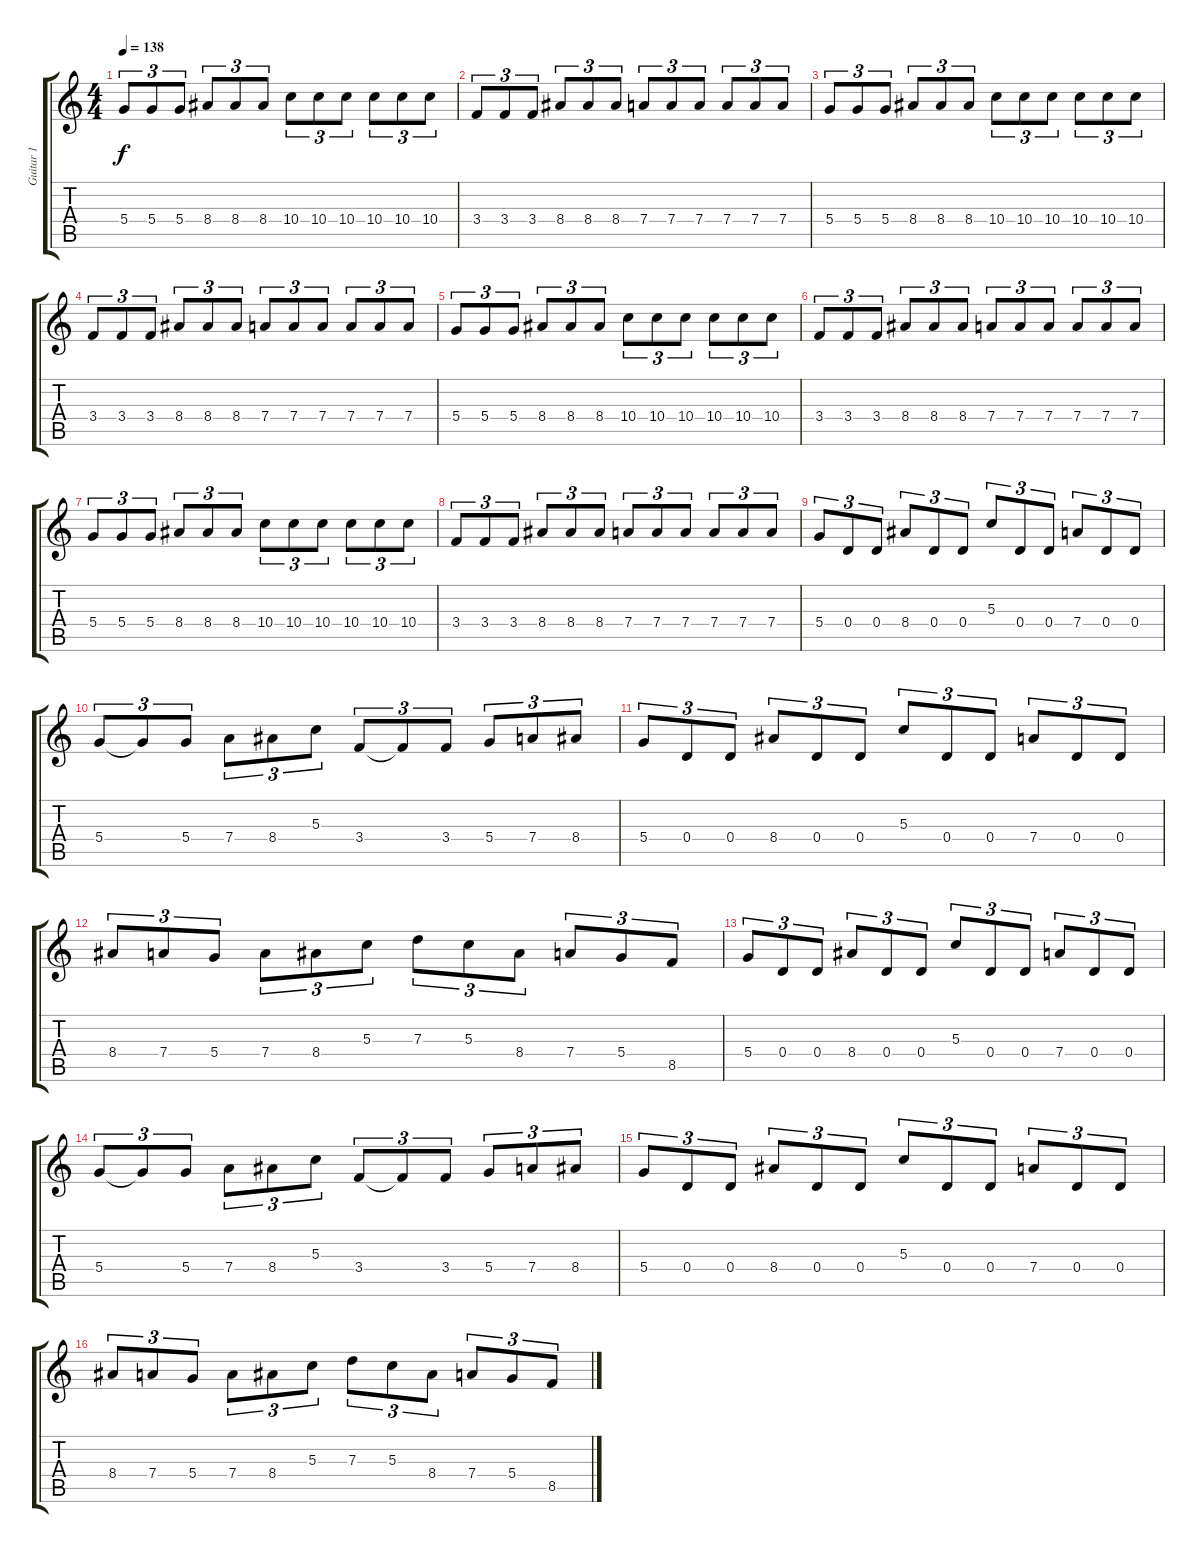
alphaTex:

\track ("Guitar 1" "Guitar 1") {instrument distortionguitar}
\staff {score tabs}
\tuning (E4 B3 G3 D3 A2 E2) {hide}
\ts (4 4)
\tempo 138
\clef g2
\ks c
5.4.8{tu (3 2) dy f} 5.4.8{tu (3 2)} 5.4.8{tu (3 2)} 8.4.8{tu (3 2)} 8.4.8{tu (3 2)} 8.4.8{tu (3 2)} 10.4.8{tu (3 2)} 10.4.8{tu (3 2)} 10.4.8{tu (3 2)} 10.4.8{tu (3 2)} 10.4.8{tu (3 2)} 10.4.8{tu (3 2)} |
3.4.8{tu (3 2)} 3.4.8{tu (3 2)} 3.4.8{tu (3 2)} 8.4.8{tu (3 2)} 8.4.8{tu (3 2)} 8.4.8{tu (3 2)} 7.4.8{tu (3 2)} 7.4.8{tu (3 2)} 7.4.8{tu (3 2)} 7.4.8{tu (3 2)} 7.4.8{tu (3 2)} 7.4.8{tu (3 2)} |
5.4.8{tu (3 2)} 5.4.8{tu (3 2)} 5.4.8{tu (3 2)} 8.4.8{tu (3 2)} 8.4.8{tu (3 2)} 8.4.8{tu (3 2)} 10.4.8{tu (3 2)} 10.4.8{tu (3 2)} 10.4.8{tu (3 2)} 10.4.8{tu (3 2)} 10.4.8{tu (3 2)} 10.4.8{tu (3 2)} |
3.4.8{tu (3 2)} 3.4.8{tu (3 2)} 3.4.8{tu (3 2)} 8.4.8{tu (3 2)} 8.4.8{tu (3 2)} 8.4.8{tu (3 2)} 7.4.8{tu (3 2)} 7.4.8{tu (3 2)} 7.4.8{tu (3 2)} 7.4.8{tu (3 2)} 7.4.8{tu (3 2)} 7.4.8{tu (3 2)} |
5.4.8{tu (3 2)} 5.4.8{tu (3 2)} 5.4.8{tu (3 2)} 8.4.8{tu (3 2)} 8.4.8{tu (3 2)} 8.4.8{tu (3 2)} 10.4.8{tu (3 2)} 10.4.8{tu (3 2)} 10.4.8{tu (3 2)} 10.4.8{tu (3 2)} 10.4.8{tu (3 2)} 10.4.8{tu (3 2)} |
3.4.8{tu (3 2)} 3.4.8{tu (3 2)} 3.4.8{tu (3 2)} 8.4.8{tu (3 2)} 8.4.8{tu (3 2)} 8.4.8{tu (3 2)} 7.4.8{tu (3 2)} 7.4.8{tu (3 2)} 7.4.8{tu (3 2)} 7.4.8{tu (3 2)} 7.4.8{tu (3 2)} 7.4.8{tu (3 2)} |
5.4.8{tu (3 2)} 5.4.8{tu (3 2)} 5.4.8{tu (3 2)} 8.4.8{tu (3 2)} 8.4.8{tu (3 2)} 8.4.8{tu (3 2)} 10.4.8{tu (3 2)} 10.4.8{tu (3 2)} 10.4.8{tu (3 2)} 10.4.8{tu (3 2)} 10.4.8{tu (3 2)} 10.4.8{tu (3 2)} |
3.4.8{tu (3 2)} 3.4.8{tu (3 2)} 3.4.8{tu (3 2)} 8.4.8{tu (3 2)} 8.4.8{tu (3 2)} 8.4.8{tu (3 2)} 7.4.8{tu (3 2)} 7.4.8{tu (3 2)} 7.4.8{tu (3 2)} 7.4.8{tu (3 2)} 7.4.8{tu (3 2)} 7.4.8{tu (3 2)} |
5.4.8{tu (3 2)} 0.4.8{tu (3 2)} 0.4.8{tu (3 2)} 8.4.8{tu (3 2)} 0.4.8{tu (3 2)} 0.4.8{tu (3 2)} 5.3.8{tu (3 2)} 0.4.8{tu (3 2)} 0.4.8{tu (3 2)} 7.4.8{tu (3 2)} 0.4.8{tu (3 2)} 0.4.8{tu (3 2)} |
5.4.8{tu (3 2)} 5.4{t}.8{tu (3 2)} 5.4.8{tu (3 2)} 7.4.8{tu (3 2)} 8.4.8{tu (3 2)} 5.3.8{tu (3 2)} 3.4.8{tu (3 2)} 3.4{t}.8{tu (3 2)} 3.4.8{tu (3 2)} 5.4.8{tu (3 2)} 7.4.8{tu (3 2)} 8.4.8{tu (3 2)} |
5.4.8{tu (3 2)} 0.4.8{tu (3 2)} 0.4.8{tu (3 2)} 8.4.8{tu (3 2)} 0.4.8{tu (3 2)} 0.4.8{tu (3 2)} 5.3.8{tu (3 2)} 0.4.8{tu (3 2)} 0.4.8{tu (3 2)} 7.4.8{tu (3 2)} 0.4.8{tu (3 2)} 0.4.8{tu (3 2)} |
8.4.8{tu (3 2)} 7.4.8{tu (3 2)} 5.4.8{tu (3 2)} 7.4.8{tu (3 2)} 8.4.8{tu (3 2)} 5.3.8{tu (3 2)} 7.3.8{tu (3 2)} 5.3.8{tu (3 2)} 8.4.8{tu (3 2)} 7.4.8{tu (3 2)} 5.4.8{tu (3 2)} 8.5.8{tu (3 2)} |
5.4.8{tu (3 2)} 0.4.8{tu (3 2)} 0.4.8{tu (3 2)} 8.4.8{tu (3 2)} 0.4.8{tu (3 2)} 0.4.8{tu (3 2)} 5.3.8{tu (3 2)} 0.4.8{tu (3 2)} 0.4.8{tu (3 2)} 7.4.8{tu (3 2)} 0.4.8{tu (3 2)} 0.4.8{tu (3 2)} |
5.4.8{tu (3 2)} 5.4{t}.8{tu (3 2)} 5.4.8{tu (3 2)} 7.4.8{tu (3 2)} 8.4.8{tu (3 2)} 5.3.8{tu (3 2)} 3.4.8{tu (3 2)} 3.4{t}.8{tu (3 2)} 3.4.8{tu (3 2)} 5.4.8{tu (3 2)} 7.4.8{tu (3 2)} 8.4.8{tu (3 2)} |
5.4.8{tu (3 2)} 0.4.8{tu (3 2)} 0.4.8{tu (3 2)} 8.4.8{tu (3 2)} 0.4.8{tu (3 2)} 0.4.8{tu (3 2)} 5.3.8{tu (3 2)} 0.4.8{tu (3 2)} 0.4.8{tu (3 2)} 7.4.8{tu (3 2)} 0.4.8{tu (3 2)} 0.4.8{tu (3 2)} |
8.4.8{tu (3 2)} 7.4.8{tu (3 2)} 5.4.8{tu (3 2)} 7.4.8{tu (3 2)} 8.4.8{tu (3 2)} 5.3.8{tu (3 2)} 7.3.8{tu (3 2)} 5.3.8{tu (3 2)} 8.4.8{tu (3 2)} 7.4.8{tu (3 2)} 5.4.8{tu (3 2)} 8.5.8{tu (3 2)}
